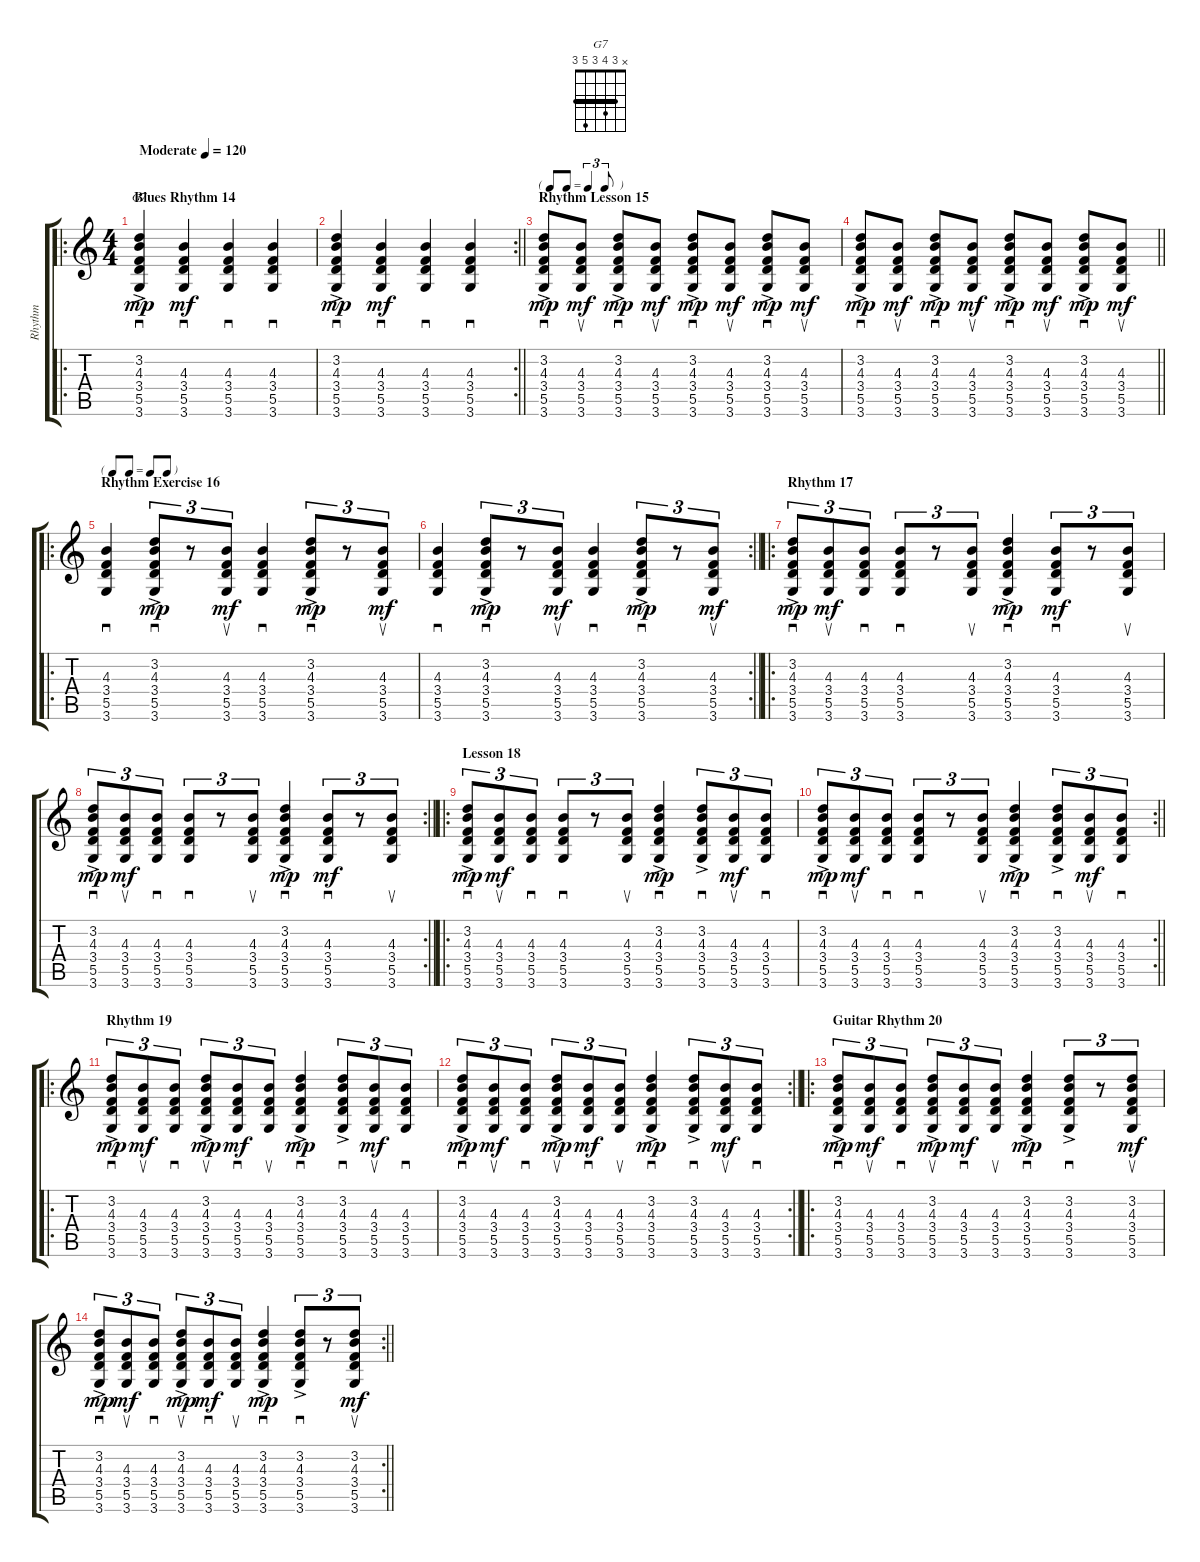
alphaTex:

\track ("Rhythm" "Rhythm") {instrument acousticguitarsteel}
\staff {score tabs}
\tuning (E4 B3 G3 D3 A2 E2) {hide}
\chord ("G7" x 3 4 3 5 3) {barre 3}
\ro
\ts (4 4)
\section ("" "Blues Rhythm 14")
\tempo (120 "Moderate")
\clef g2
\ks c
(3.2{ac} 4.3{ac} 3.4{ac} 5.5{ac} 3.6{ac}).4{sd ch "G7" dy mp instrument acousticguitarsteel} (4.3 3.4 5.5 3.6).4{sd dy mf} (4.3 3.4 5.5 3.6).4{sd} (4.3 3.4 5.5 3.6).4{sd} |
\rc 2
\barLineRight lightlight
(3.2{ac} 4.3{ac} 3.4{ac} 5.5{ac} 3.6{ac}).4{sd dy mp} (4.3 3.4 5.5 3.6).4{sd dy mf} (4.3 3.4 5.5 3.6).4{sd} (4.3 3.4 5.5 3.6).4{sd} |
\tf triplet8th
\section ("" "Rhythm Lesson 15")
(3.2{ac} 4.3{ac} 3.4{ac} 5.5{ac} 3.6{ac}).8{sd dy mp} (4.3 3.4 5.5 3.6).8{su dy mf} (3.2{ac} 4.3{ac} 3.4{ac} 5.5{ac} 3.6{ac}).8{sd dy mp} (4.3 3.4 5.5 3.6).8{su dy mf} (3.2{ac} 4.3{ac} 3.4{ac} 5.5{ac} 3.6{ac}).8{sd dy mp} (4.3 3.4 5.5 3.6).8{su dy mf} (3.2{ac} 4.3{ac} 3.4{ac} 5.5{ac} 3.6{ac}).8{sd dy mp} (4.3 3.4 5.5 3.6).8{su dy mf} |
\barLineRight lightlight
(3.2{ac} 4.3{ac} 3.4{ac} 5.5{ac} 3.6{ac}).8{sd dy mp} (4.3 3.4 5.5 3.6).8{su dy mf} (3.2{ac} 4.3{ac} 3.4{ac} 5.5{ac} 3.6{ac}).8{sd dy mp} (4.3 3.4 5.5 3.6).8{su dy mf} (3.2{ac} 4.3{ac} 3.4{ac} 5.5{ac} 3.6{ac}).8{sd dy mp} (4.3 3.4 5.5 3.6).8{su dy mf} (3.2{ac} 4.3{ac} 3.4{ac} 5.5{ac} 3.6{ac}).8{sd dy mp} (4.3 3.4 5.5 3.6).8{su dy mf} |
\ro
\tf none
\section ("" "Rhythm Exercise 16")
(4.3 3.4 5.5 3.6).4{sd} (3.2{ac} 4.3{ac} 3.4{ac} 5.5{ac} 3.6{ac}).8{sd tu (3 2) dy mp} r.8{tu (3 2)} (4.3 3.4 5.5 3.6).8{su tu (3 2) dy mf} (4.3 3.4 5.5 3.6).4{sd} (3.2{ac} 4.3{ac} 3.4{ac} 5.5{ac} 3.6{ac}).8{sd tu (3 2) dy mp} r.8{tu (3 2)} (4.3 3.4 5.5 3.6).8{su tu (3 2) dy mf} |
\rc 2
\barLineRight lightlight
(4.3 3.4 5.5 3.6).4{sd} (3.2{ac} 4.3{ac} 3.4{ac} 5.5{ac} 3.6{ac}).8{sd tu (3 2) dy mp} r.8{tu (3 2)} (4.3 3.4 5.5 3.6).8{su tu (3 2) dy mf} (4.3 3.4 5.5 3.6).4{sd} (3.2{ac} 4.3{ac} 3.4{ac} 5.5{ac} 3.6{ac}).8{sd tu (3 2) dy mp} r.8{tu (3 2)} (4.3 3.4 5.5 3.6).8{su tu (3 2) dy mf} |
\ro
\section ("" "Rhythm 17")
(3.2{ac} 4.3{ac} 3.4{ac} 5.5{ac} 3.6{ac}).8{sd tu (3 2) dy mp} (4.3 3.4 5.5 3.6).8{su tu (3 2) dy mf} (4.3 3.4 5.5 3.6).8{sd tu (3 2)} (4.3 3.4 5.5 3.6).8{sd tu (3 2)} r.8{tu (3 2)} (4.3 3.4 5.5 3.6).8{su tu (3 2)} (3.2{ac} 4.3{ac} 3.4{ac} 5.5{ac} 3.6{ac}).4{sd dy mp} (4.3 3.4 5.5 3.6).8{sd tu (3 2) dy mf} r.8{tu (3 2)} (4.3 3.4 5.5 3.6).8{su tu (3 2)} |
\rc 2
\barLineRight lightlight
(3.2{ac} 4.3{ac} 3.4{ac} 5.5{ac} 3.6{ac}).8{sd tu (3 2) dy mp} (4.3 3.4 5.5 3.6).8{su tu (3 2) dy mf} (4.3 3.4 5.5 3.6).8{sd tu (3 2)} (4.3 3.4 5.5 3.6).8{sd tu (3 2)} r.8{tu (3 2)} (4.3 3.4 5.5 3.6).8{su tu (3 2)} (3.2{ac} 4.3{ac} 3.4{ac} 5.5{ac} 3.6{ac}).4{sd dy mp} (4.3 3.4 5.5 3.6).8{sd tu (3 2) dy mf} r.8{tu (3 2)} (4.3 3.4 5.5 3.6).8{su tu (3 2)} |
\ro
\section ("" "Lesson 18")
(3.2{ac} 4.3{ac} 3.4{ac} 5.5{ac} 3.6{ac}).8{sd tu (3 2) dy mp} (4.3 3.4 5.5 3.6).8{su tu (3 2) dy mf} (4.3 3.4 5.5 3.6).8{sd tu (3 2)} (4.3 3.4 5.5 3.6).8{sd tu (3 2)} r.8{tu (3 2)} (4.3 3.4 5.5 3.6).8{su tu (3 2)} (3.2{ac} 4.3{ac} 3.4{ac} 5.5{ac} 3.6{ac}).4{sd dy mp} (3.2{ac} 4.3{ac} 3.4{ac} 5.5{ac} 3.6{ac}).8{sd tu (3 2)} (4.3 3.4 5.5 3.6).8{su tu (3 2) dy mf} (4.3 3.4 5.5 3.6).8{sd tu (3 2)} |
\rc 2
\barLineRight lightlight
(3.2{ac} 4.3{ac} 3.4{ac} 5.5{ac} 3.6{ac}).8{sd tu (3 2) dy mp} (4.3 3.4 5.5 3.6).8{su tu (3 2) dy mf} (4.3 3.4 5.5 3.6).8{sd tu (3 2)} (4.3 3.4 5.5 3.6).8{sd tu (3 2)} r.8{tu (3 2)} (4.3 3.4 5.5 3.6).8{su tu (3 2)} (3.2{ac} 4.3{ac} 3.4{ac} 5.5{ac} 3.6{ac}).4{sd dy mp} (3.2{ac} 4.3{ac} 3.4{ac} 5.5{ac} 3.6{ac}).8{sd tu (3 2)} (4.3 3.4 5.5 3.6).8{su tu (3 2) dy mf} (4.3 3.4 5.5 3.6).8{sd tu (3 2)} |
\ro
\section ("" "Rhythm 19")
(3.2{ac} 4.3{ac} 3.4{ac} 5.5{ac} 3.6{ac}).8{sd tu (3 2) dy mp} (4.3 3.4 5.5 3.6).8{su tu (3 2) dy mf} (4.3 3.4 5.5 3.6).8{sd tu (3 2)} (3.2{ac} 4.3{ac} 3.4{ac} 5.5{ac} 3.6{ac}).8{su tu (3 2) dy mp} (4.3 3.4 5.5 3.6).8{sd tu (3 2) dy mf} (4.3 3.4 5.5 3.6).8{su tu (3 2)} (3.2{ac} 4.3{ac} 3.4{ac} 5.5{ac} 3.6{ac}).4{sd dy mp} (3.2{ac} 4.3{ac} 3.4{ac} 5.5{ac} 3.6{ac}).8{sd tu (3 2)} (4.3 3.4 5.5 3.6).8{su tu (3 2) dy mf} (4.3 3.4 5.5 3.6).8{sd tu (3 2)} |
\rc 2
\barLineRight lightlight
(3.2{ac} 4.3{ac} 3.4{ac} 5.5{ac} 3.6{ac}).8{sd tu (3 2) dy mp} (4.3 3.4 5.5 3.6).8{su tu (3 2) dy mf} (4.3 3.4 5.5 3.6).8{sd tu (3 2)} (3.2{ac} 4.3{ac} 3.4{ac} 5.5{ac} 3.6{ac}).8{su tu (3 2) dy mp} (4.3 3.4 5.5 3.6).8{sd tu (3 2) dy mf} (4.3 3.4 5.5 3.6).8{su tu (3 2)} (3.2{ac} 4.3{ac} 3.4{ac} 5.5{ac} 3.6{ac}).4{sd dy mp} (3.2{ac} 4.3{ac} 3.4{ac} 5.5{ac} 3.6{ac}).8{sd tu (3 2)} (4.3 3.4 5.5 3.6).8{su tu (3 2) dy mf} (4.3 3.4 5.5 3.6).8{sd tu (3 2)} |
\ro
\section ("" "Guitar Rhythm 20")
(3.2{ac} 4.3{ac} 3.4{ac} 5.5{ac} 3.6{ac}).8{sd tu (3 2) dy mp} (4.3 3.4 5.5 3.6).8{su tu (3 2) dy mf} (4.3 3.4 5.5 3.6).8{sd tu (3 2)} (3.2{ac} 4.3{ac} 3.4{ac} 5.5{ac} 3.6{ac}).8{su tu (3 2) dy mp} (4.3 3.4 5.5 3.6).8{sd tu (3 2) dy mf} (4.3 3.4 5.5 3.6).8{su tu (3 2)} (3.2{ac} 4.3{ac} 3.4{ac} 5.5{ac} 3.6{ac}).4{sd dy mp} (3.2{ac} 4.3{ac} 3.4{ac} 5.5{ac} 3.6{ac}).8{sd tu (3 2)} r.8{tu (3 2)} (3.2 4.3 3.4 5.5 3.6).8{su tu (3 2) dy mf} |
\rc 2
\barLineRight lightlight
(3.2{ac} 4.3{ac} 3.4{ac} 5.5{ac} 3.6{ac}).8{sd tu (3 2) dy mp} (4.3 3.4 5.5 3.6).8{su tu (3 2) dy mf} (4.3 3.4 5.5 3.6).8{sd tu (3 2)} (3.2{ac} 4.3{ac} 3.4{ac} 5.5{ac} 3.6{ac}).8{su tu (3 2) dy mp} (4.3 3.4 5.5 3.6).8{sd tu (3 2) dy mf} (4.3 3.4 5.5 3.6).8{su tu (3 2)} (3.2{ac} 4.3{ac} 3.4{ac} 5.5{ac} 3.6{ac}).4{sd dy mp} (3.2{ac} 4.3{ac} 3.4{ac} 5.5{ac} 3.6{ac}).8{sd tu (3 2)} r.8{tu (3 2)} (3.2 4.3 3.4 5.5 3.6).8{su tu (3 2) dy mf}
